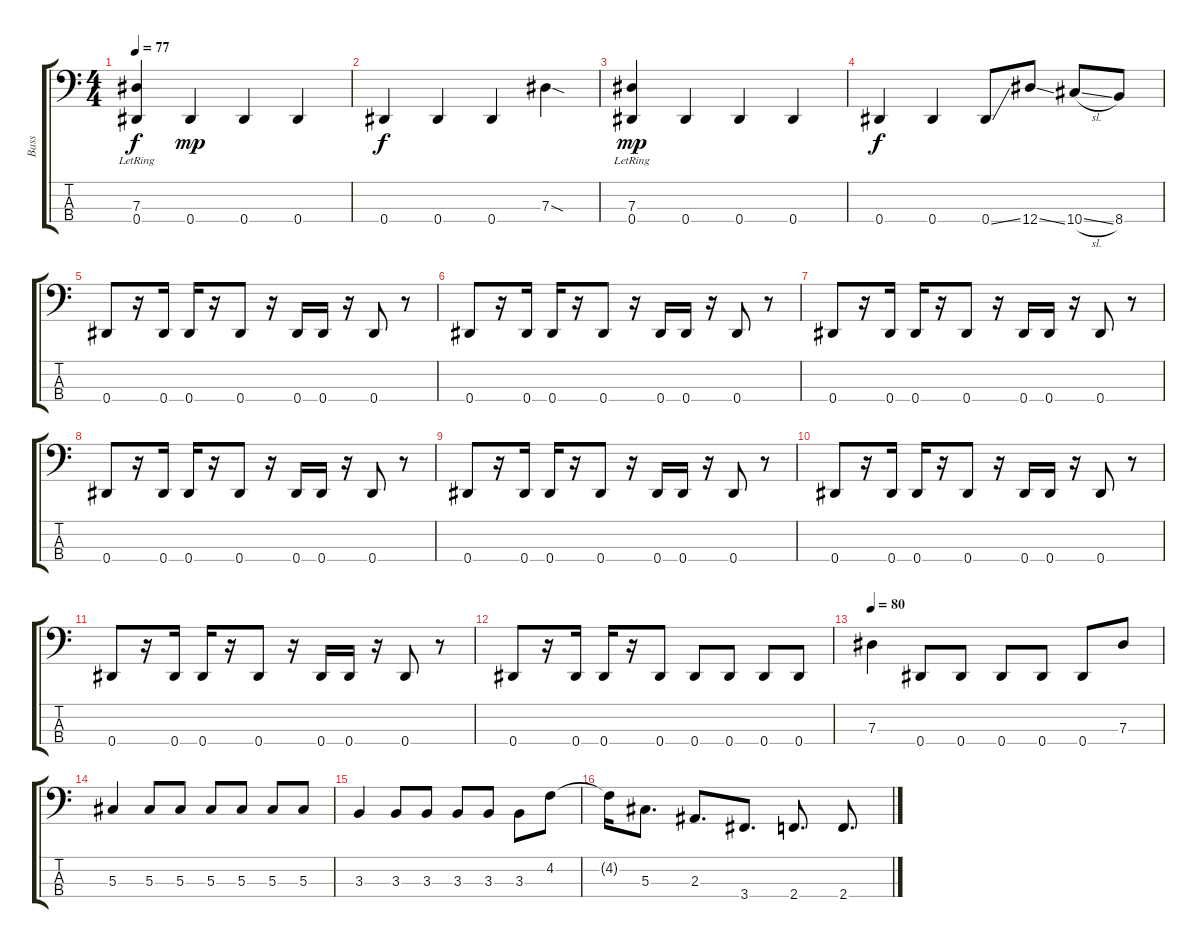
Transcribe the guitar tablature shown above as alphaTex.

\track ("Bass" "Bass") {instrument electricbassfinger}
\staff {score tabs}
\tuning (Gb2 Db2 Ab1 Eb1) {hide}
\ts (4 4)
\tempo 77
\clef f4
\ks c
(7.3{lr} 0.4).4{dy f} 0.4.4{dy mp} 0.4.4 0.4.4 |
0.4.4{dy f} 0.4.4 0.4.4 7.3{sod}.4 |
(7.3{lr} 0.4).4{dy mp} 0.4.4 0.4.4 0.4.4 |
0.4.4{dy f} 0.4.4 0.4{ss}.8 12.4{ss}.8 10.4{sl}.8 8.4.8 |
0.4.8 r.16 0.4.16 0.4.16 r.16 0.4.8 r.16 0.4.16 0.4.16 r.16 0.4.8 r.8 |
0.4.8 r.16 0.4.16 0.4.16 r.16 0.4.8 r.16 0.4.16 0.4.16 r.16 0.4.8 r.8 |
0.4.8 r.16 0.4.16 0.4.16 r.16 0.4.8 r.16 0.4.16 0.4.16 r.16 0.4.8 r.8 |
0.4.8 r.16 0.4.16 0.4.16 r.16 0.4.8 r.16 0.4.16 0.4.16 r.16 0.4.8 r.8 |
0.4.8 r.16 0.4.16 0.4.16 r.16 0.4.8 r.16 0.4.16 0.4.16 r.16 0.4.8 r.8 |
0.4.8 r.16 0.4.16 0.4.16 r.16 0.4.8 r.16 0.4.16 0.4.16 r.16 0.4.8 r.8 |
0.4.8 r.16 0.4.16 0.4.16 r.16 0.4.8 r.16 0.4.16 0.4.16 r.16 0.4.8 r.8 |
0.4.8 r.16 0.4.16 0.4.16 r.16 0.4.8 0.4.8 0.4.8 0.4.8 0.4.8 |
\tempo 80
7.3.4 0.4.8 0.4.8 0.4.8 0.4.8 0.4.8 7.3.8 |
5.3.4 5.3.8 5.3.8 5.3.8 5.3.8 5.3.8 5.3.8 |
3.3.4 3.3.8 3.3.8 3.3.8 3.3.8 3.3.8 4.2.8 |
4.2{t}.16 5.3.8{d} 2.3.8{d} 3.4.8{d} 2.4.8{d} 2.4.8{d}
